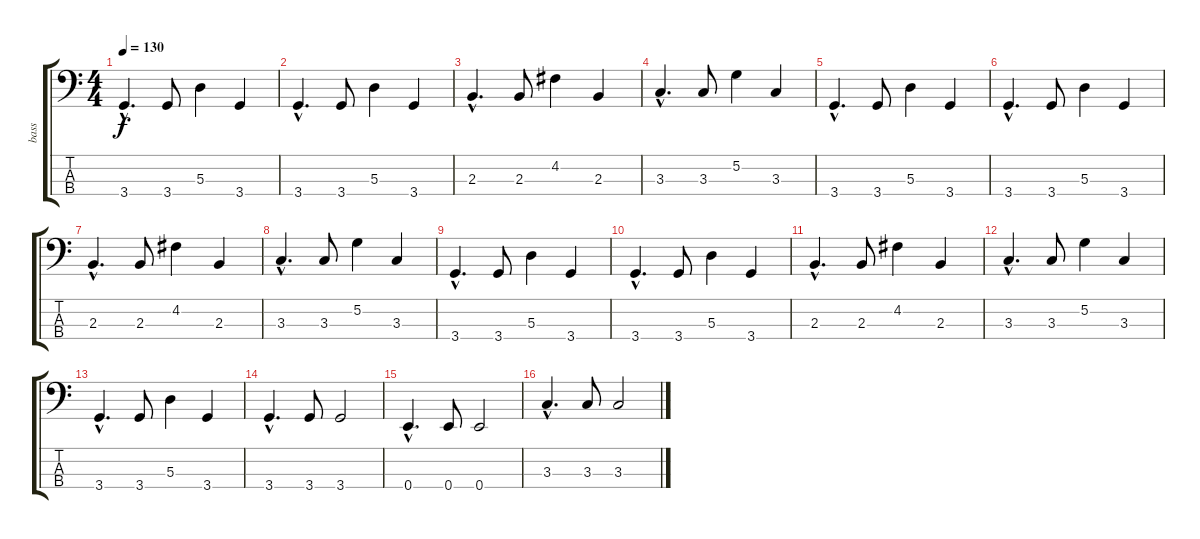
\track ("bass" "bass") {instrument electricbassfinger}
\staff {score tabs}
\tuning (G2 D2 A1 E1) {hide}
\ts (4 4)
\tempo 130
\clef f4
\ks c
3.4{hac}.4{d dy f} 3.4.8 5.3.4 3.4.4 |
3.4{hac}.4{d} 3.4.8 5.3.4 3.4.4 |
2.3{hac}.4{d} 2.3.8 4.2.4 2.3.4 |
3.3{hac}.4{d} 3.3.8 5.2.4 3.3.4 |
3.4{hac}.4{d} 3.4.8 5.3.4 3.4.4 |
3.4{hac}.4{d} 3.4.8 5.3.4 3.4.4 |
2.3{hac}.4{d} 2.3.8 4.2.4 2.3.4 |
3.3{hac}.4{d} 3.3.8 5.2.4 3.3.4 |
3.4{hac}.4{d} 3.4.8 5.3.4 3.4.4 |
3.4{hac}.4{d} 3.4.8 5.3.4 3.4.4 |
2.3{hac}.4{d} 2.3.8 4.2.4 2.3.4 |
3.3{hac}.4{d} 3.3.8 5.2.4 3.3.4 |
3.4{hac}.4{d} 3.4.8 5.3.4 3.4.4 |
3.4{hac}.4{d} 3.4.8 3.4.2 |
0.4{hac}.4{d} 0.4.8 0.4.2 |
3.3{hac}.4{d} 3.3.8 3.3.2
